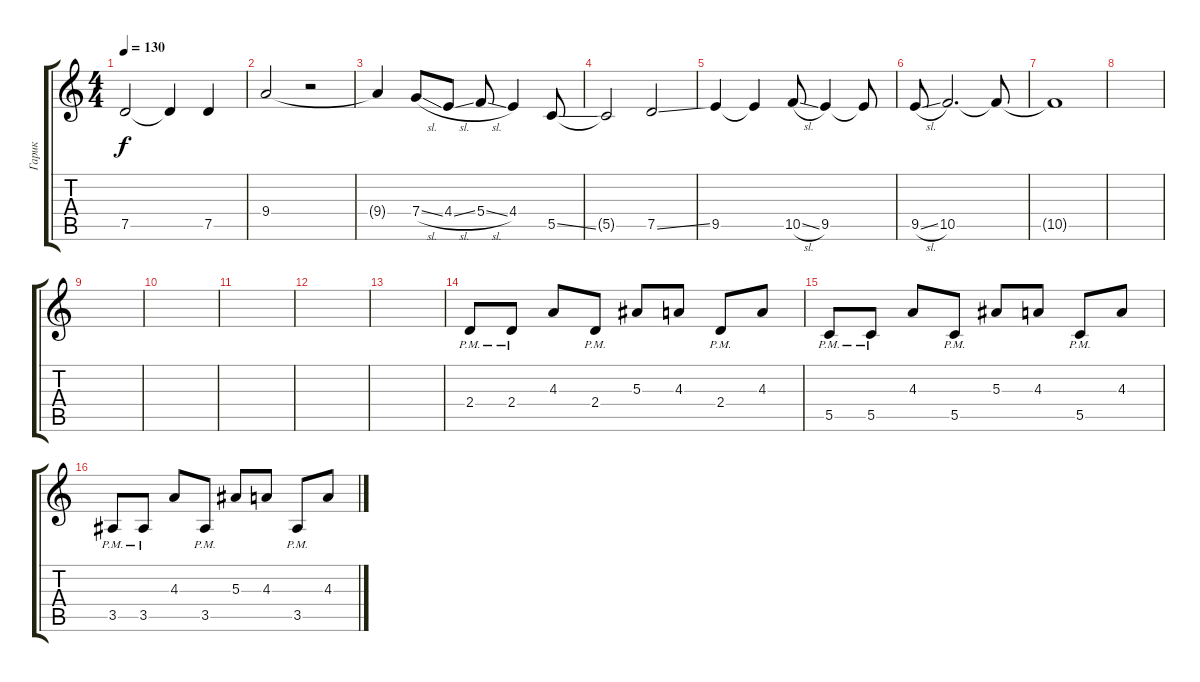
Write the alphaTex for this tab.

\track ("Гарик" "Гарик") {instrument distortionguitar}
\staff {score tabs}
\tuning (D4 A3 F3 C3 G2 C2) {hide}
\ts (4 4)
\tempo 130
\clef g2
\ks c
7.5{t}.2{dy f} 7.5{t}.4 7.5.4 |
9.4.2 r.2 |
9.4{t}.4 7.4{sl}.8 4.4{sl}.8 5.4{sl}.8 4.4.4 5.5{ss}.8 |
5.5{t}.2 7.5{ss}.2 |
9.5.4 9.5{t}.4 10.5{sl}.8 9.5.4 9.5{t}.8 |
9.5{sl}.8 10.5.2{d} 10.5{t}.8 |
10.5{t}.1 |
|
|
|
|
|
|
2.4{pm}.8 2.4{pm}.8 4.3.8 2.4{pm}.8 5.3.8 4.3.8 2.4{pm}.8 4.3.8 |
5.5{pm}.8 5.5{pm}.8 4.3.8 5.5{pm}.8 5.3.8 4.3.8 5.5{pm}.8 4.3.8 |
3.5{pm}.8 3.5{pm}.8 4.3.8 3.5{pm}.8 5.3.8 4.3.8 3.5{pm}.8 4.3.8
